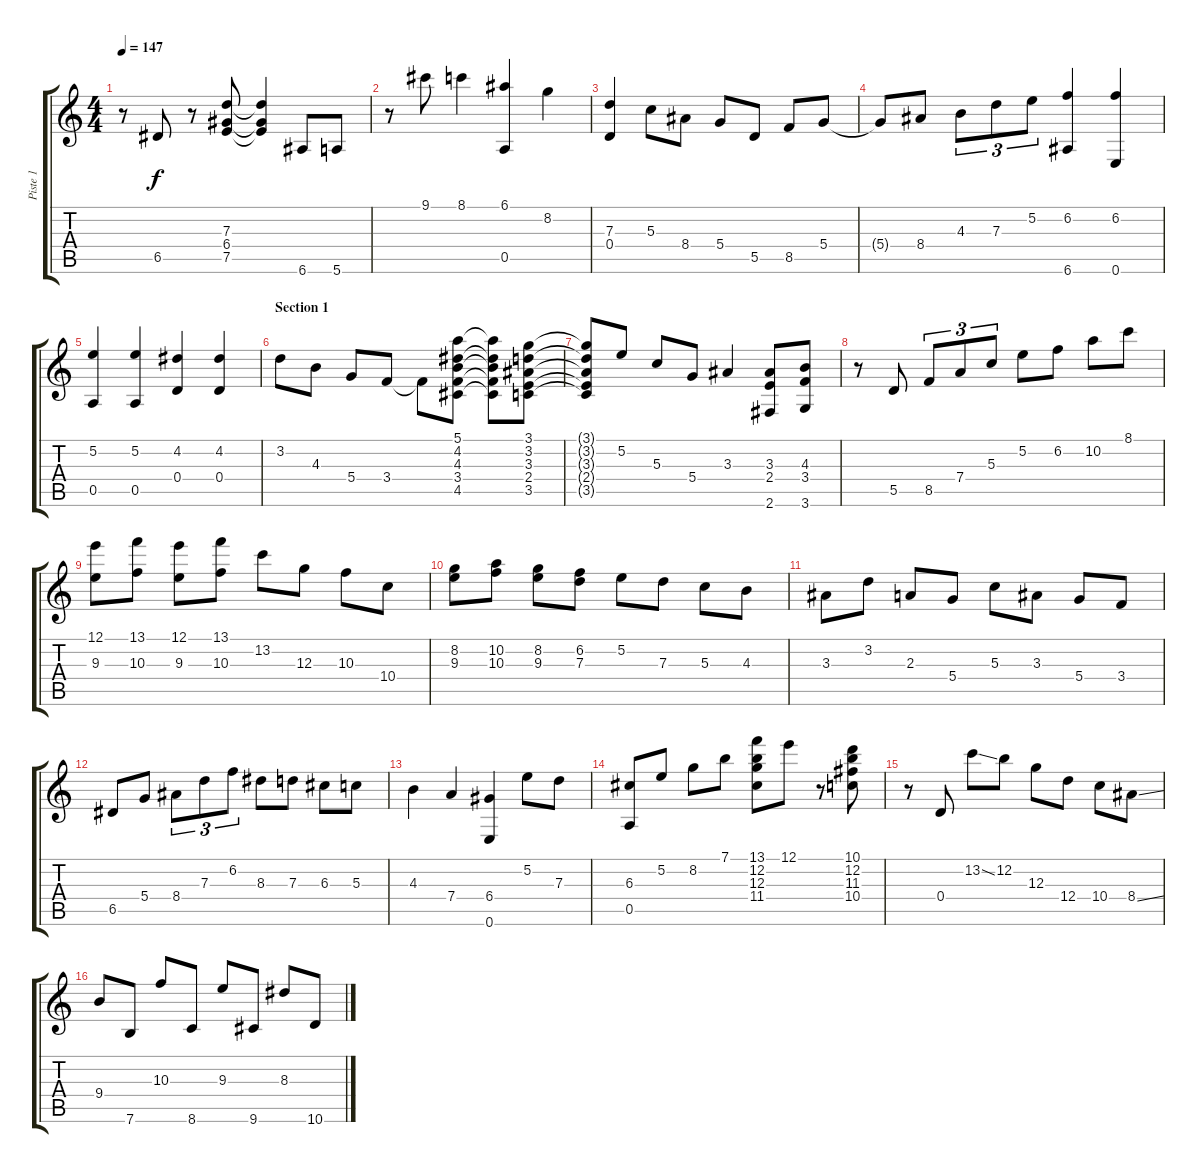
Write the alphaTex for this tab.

\track ("Piste 1" "Piste 1") {instrument electricguitarjazz}
\staff {score tabs}
\tuning (E4 B3 G3 D3 A2 E2) {hide}
\ts (4 4)
\tempo 147
\clef g2
\ks c
r.8{dy f} 6.5.8 r.8 (7.3 6.4 7.5).8 (7.3{t} 6.4{t} 7.5{t}).4 6.6.8 5.6.8 |
r.8 9.1.8 8.1.4 (6.1 0.5).4 8.2.4 |
(7.3 0.4).4 5.3.8 8.4.8 5.4.8 5.5.8 8.5.8 5.4.8 |
5.4{t}.8 8.4.8 4.3.8{tu (3 2)} 7.3.8{tu (3 2)} 5.2.8{tu (3 2)} (6.2 6.6).4 (6.2 0.6).4 |
(5.2 0.5).4 (5.2 0.5).4 (4.2 0.4).4 (4.2 0.4).4 |
\section ("" "Section 1")
3.2.8 4.3.8 5.4.8 3.4.8 3.4{t}.8 (5.1 4.2 4.3 3.4 4.5).8 (5.1{t} 4.2{t} 4.3{t} 3.4{t} 4.5{t}).8 (3.1 3.2 3.3 2.4 3.5).8 |
(3.1{t} 3.2{t} 3.3{t} 2.4{t} 3.5{t}).8 5.2.8 5.3.8 5.4.8 3.3.4 (3.3 2.4 2.6).8 (4.3 3.4 3.6).8 |
r.8 5.5.8 8.5.8{tu (3 2)} 7.4.8{tu (3 2)} 5.3.8{tu (3 2)} 5.2.8 6.2.8 10.2.8 8.1.8 |
(12.1 9.3).8 (13.1 10.3).8 (12.1 9.3).8 (13.1 10.3).8 13.2.8 12.3.8 10.3.8 10.4.8 |
(8.2 9.3).8 (10.2 10.3).8 (8.2 9.3).8 (6.2 7.3).8 5.2.8 7.3.8 5.3.8 4.3.8 |
3.3.8 3.2.8 2.3.8 5.4.8 5.3.8 3.3.8 5.4.8 3.4.8 |
6.5.8 5.4.8 8.4.8{tu (3 2)} 7.3.8{tu (3 2)} 6.2.8{tu (3 2)} 8.3.8 7.3.8 6.3.8 5.3.8 |
4.3.4 7.4.4 (6.4 0.6).4 5.2.8 7.3.8 |
(6.3 0.5).8 5.2.8 8.2.8 7.1.8 (13.1 12.2 12.3 11.4).8 12.1.8 r.8 (10.1 12.2 11.3 10.4).8 |
r.8 0.4.8 13.2{ss}.8 12.2.8 12.3.8 12.4.8 10.4.8 8.4{ss}.8 |
9.4.8 7.6.8 10.3.8 8.6.8 9.3.8 9.6.8 8.3.8 10.6.8
